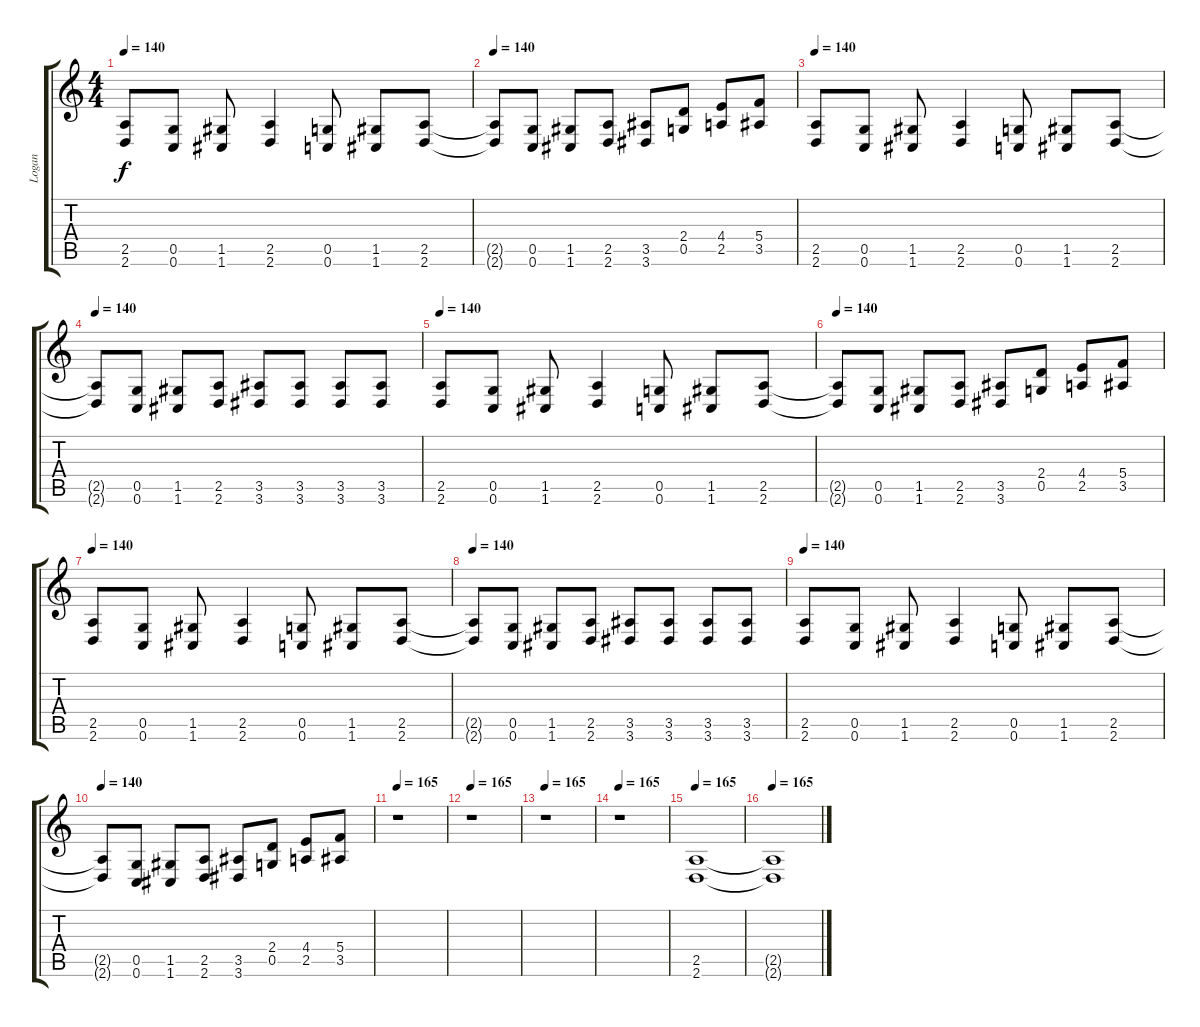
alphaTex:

\track ("Logan" "Logan") {instrument distortionguitar}
\staff {score tabs}
\tuning (D4 A3 F3 C3 G2 C2) {hide}
\ts (4 4)
\tempo 140
\clef g2
\ks c
(2.5 2.6).8{dy f} (0.5 0.6).8 (1.5 1.6).8 (2.5 2.6).4 (0.5 0.6).8 (1.5 1.6).8 (2.5 2.6).8 |
\tempo 140
(2.5{t} 2.6{t}).8 (0.5 0.6).8 (1.5 1.6).8 (2.5 2.6).8 (3.5 3.6).8 (2.4 0.5).8 (4.4 2.5).8 (5.4 3.5).8 |
\tempo 140
(2.5 2.6).8 (0.5 0.6).8 (1.5 1.6).8 (2.5 2.6).4 (0.5 0.6).8 (1.5 1.6).8 (2.5 2.6).8 |
\tempo 140
(2.5{t} 2.6{t}).8 (0.5 0.6).8 (1.5 1.6).8 (2.5 2.6).8 (3.5 3.6).8 (3.5 3.6).8 (3.5 3.6).8 (3.5 3.6).8 |
\tempo 140
(2.5 2.6).8 (0.5 0.6).8 (1.5 1.6).8 (2.5 2.6).4 (0.5 0.6).8 (1.5 1.6).8 (2.5 2.6).8 |
\tempo 140
(2.5{t} 2.6{t}).8 (0.5 0.6).8 (1.5 1.6).8 (2.5 2.6).8 (3.5 3.6).8 (2.4 0.5).8 (4.4 2.5).8 (5.4 3.5).8 |
\tempo 140
(2.5 2.6).8 (0.5 0.6).8 (1.5 1.6).8 (2.5 2.6).4 (0.5 0.6).8 (1.5 1.6).8 (2.5 2.6).8 |
\tempo 140
(2.5{t} 2.6{t}).8 (0.5 0.6).8 (1.5 1.6).8 (2.5 2.6).8 (3.5 3.6).8 (3.5 3.6).8 (3.5 3.6).8 (3.5 3.6).8 |
\tempo 140
(2.5 2.6).8 (0.5 0.6).8 (1.5 1.6).8 (2.5 2.6).4 (0.5 0.6).8 (1.5 1.6).8 (2.5 2.6).8 |
\tempo 140
(2.5{t} 2.6{t}).8 (0.5 0.6).8 (1.5 1.6).8 (2.5 2.6).8 (3.5 3.6).8 (2.4 0.5).8 (4.4 2.5).8 (5.4 3.5).8 |
\tempo 150
\tempo 165
r.1 |
\tempo 165
r.1 |
\tempo 165
r.1 |
\tempo 165
r.1 |
\tempo 165
(2.5 2.6).1 |
\tempo 165
(2.5{t} 2.6{t}).1
